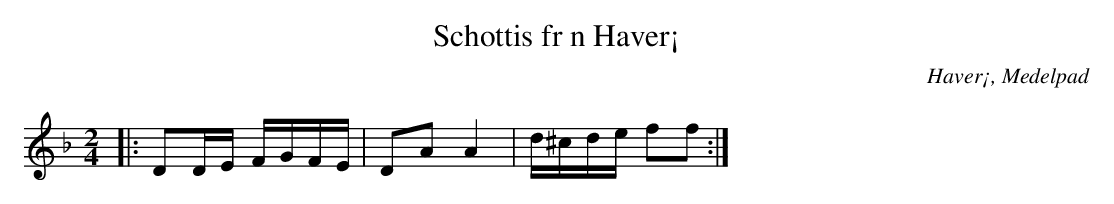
X:1
T:Schottis fr n Haver¡
O:Haver¡, Medelpad
M:2/4
L:1/16
K:Dm
|: D2DE FGFE | D2A2 A4 | d^cde f2f2:|
